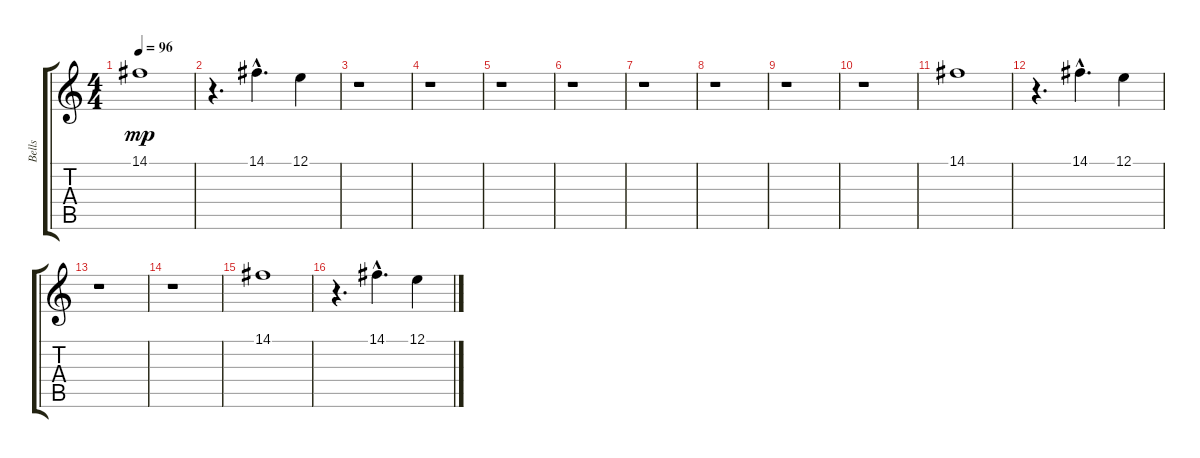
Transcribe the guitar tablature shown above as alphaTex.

\track ("Bells" "Bells") {instrument vibraphone}
\staff {score tabs}
\tuning (E4 B3 G3 D3 A2 E2) {hide}
\ts (4 4)
\tempo 96
\clef g2
\ks c
14.1.1{dy mp} |
r.4{d} 14.1{hac}.4{d} 12.1.4 |
r.1 |
r.1 |
r.1 |
r.1 |
r.1 |
r.1 |
r.1 |
r.1 |
14.1.1 |
r.4{d} 14.1{hac}.4{d} 12.1.4 |
r.1 |
r.1 |
14.1.1 |
r.4{d} 14.1{hac}.4{d} 12.1.4
